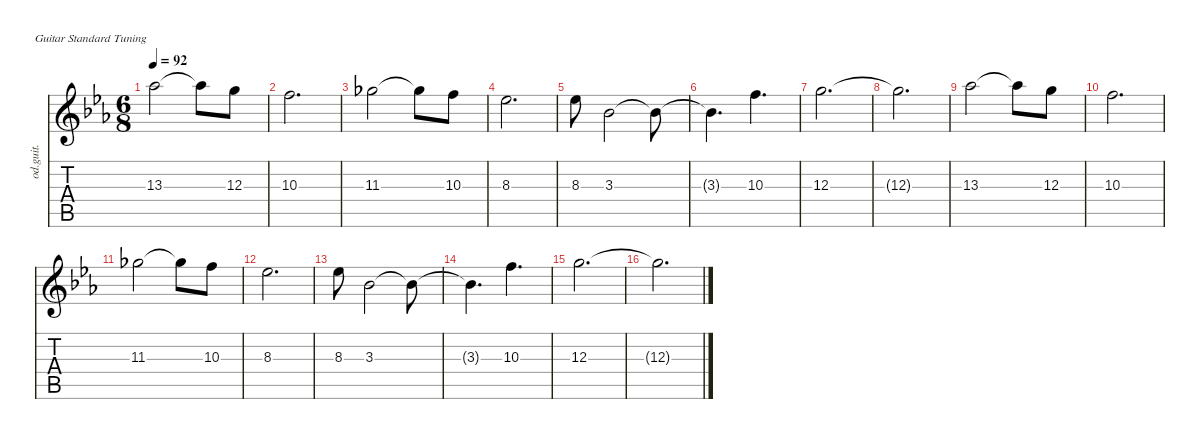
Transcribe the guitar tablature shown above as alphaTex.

\defaultSystemsLayout 4
\hideDynamics
\bracketExtendMode nobrackets
\track ("Guitar - Mikael Åkerfeldt" "od.guit.") {instrument overdrivenguitar}
\staff {score tabs}
\tuning (E4 B3 G3 D3 A2 E2)
\ts (6 8)
\tempo 92
\clef g2
\ks cminor
13.3{acc b}.2{dy f} 13.3{t acc b}.8 12.3{acc forcenatural}.8 |
10.3{acc forcenatural}.2{d} |
11.3{acc b}.2 11.3{t acc b}.8 10.3{acc forcenatural}.8 |
8.3{acc b}.2{d} |
8.3{acc b}.8 3.3{acc b}.2 3.3{t acc b}.8 |
3.3{t acc b}.4{d} 10.3{acc forcenatural}.4{d} |
12.3{acc forcenatural}.2{d} |
12.3{t acc forcenatural}.2{d} |
13.3{acc b}.2 13.3{t acc b}.8 12.3{acc forcenatural}.8 |
10.3{acc forcenatural}.2{d} |
11.3{acc b}.2 11.3{t acc b}.8 10.3{acc forcenatural}.8 |
8.3{acc b}.2{d} |
8.3{acc b}.8 3.3{acc b}.2 3.3{t acc b}.8 |
3.3{t acc b}.4{d} 10.3{acc forcenatural}.4{d} |
12.3{acc forcenatural}.2{d} |
12.3{t acc forcenatural}.2{d}
